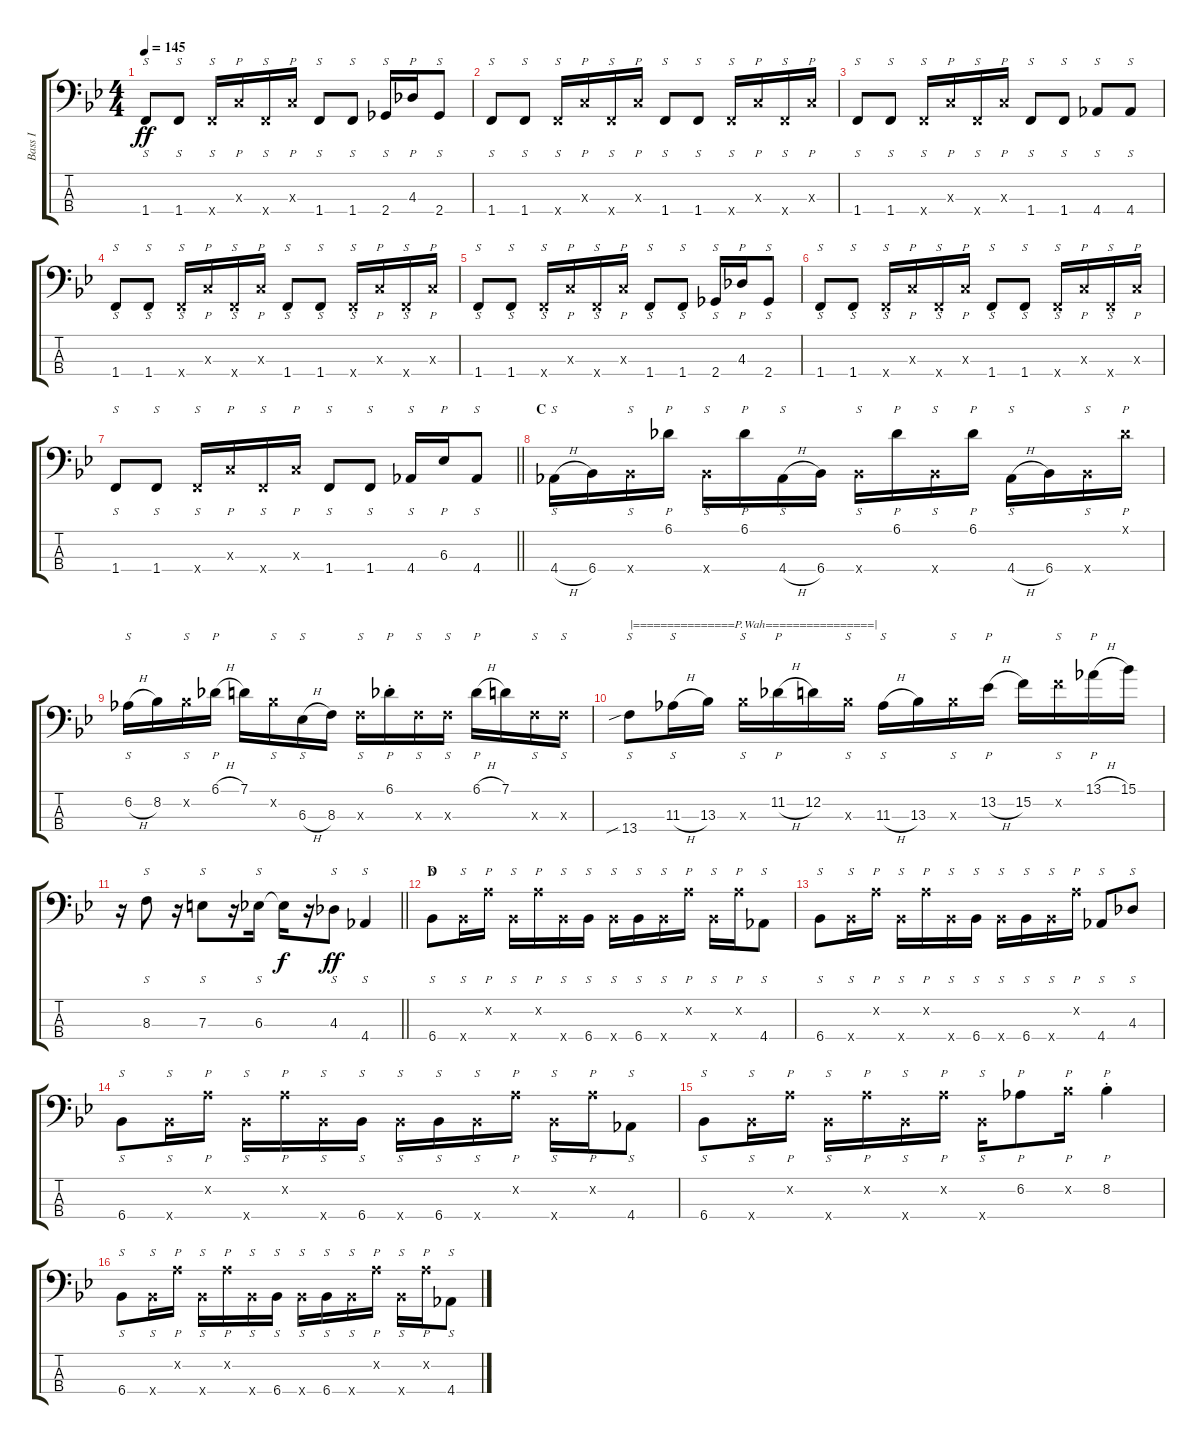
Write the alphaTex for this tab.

\track ("Bass I" "Bass I") {instrument slapbass1}
\staff {score tabs}
\tuning (G2 D2 A1 E1) {hide}
\ts (4 4)
\tempo 145
\clef f4
\ks bb
1.4.8{s dy ff} 1.4.8{s} 1.4{x}.16{s} 3.3{x}.16{p} 1.4{x}.16{s} 3.3{x}.16{p} 1.4.8{s} 1.4.8{s} 2.4.16{s} 4.3.16{p} 2.4.8{s} |
1.4.8{s} 1.4.8{s} 1.4{x}.16{s} 3.3{x}.16{p} 1.4{x}.16{s} 3.3{x}.16{p} 1.4.8{s} 1.4.8{s} 1.4{x}.16{s} 3.3{x}.16{p} 1.4{x}.16{s} 3.3{x}.16{p} |
1.4.8{s} 1.4.8{s} 1.4{x}.16{s} 3.3{x}.16{p} 1.4{x}.16{s} 3.3{x}.16{p} 1.4.8{s} 1.4.8{s} 4.4.8{s} 4.4.8{s} |
1.4.8{s} 1.4.8{s} 1.4{x}.16{s} 3.3{x}.16{p} 1.4{x}.16{s} 3.3{x}.16{p} 1.4.8{s} 1.4.8{s} 1.4{x}.16{s} 3.3{x}.16{p} 1.4{x}.16{s} 3.3{x}.16{p} |
1.4.8{s} 1.4.8{s} 1.4{x}.16{s} 3.3{x}.16{p} 1.4{x}.16{s} 3.3{x}.16{p} 1.4.8{s} 1.4.8{s} 2.4.16{s} 4.3.16{p} 2.4.8{s} |
1.4.8{s} 1.4.8{s} 1.4{x}.16{s} 3.3{x}.16{p} 1.4{x}.16{s} 3.3{x}.16{p} 1.4.8{s} 1.4.8{s} 1.4{x}.16{s} 3.3{x}.16{p} 1.4{x}.16{s} 3.3{x}.16{p} |
\barLineRight lightlight
1.4.8{s} 1.4.8{s} 1.4{x}.16{s} 3.3{x}.16{p} 1.4{x}.16{s} 3.3{x}.16{p} 1.4.8{s} 1.4.8{s} 4.4.16{s} 6.3.16{p} 4.4.8{s} |
\section ("" "C")
4.4{h}.16{s} 6.4.16 6.4{x}.16{s} 6.1.16{p} 6.4{x}.16{s} 6.1.16{p} 4.4{h}.16{s} 6.4.16 6.4{x}.16{s} 6.1.16{p} 6.4{x}.16{s} 6.1.16{p} 4.4{h}.16{s} 6.4.16 6.4{x}.16{s} 6.1{x}.16{p} |
6.2{h}.16{s} 8.2.16 8.2{x}.16{s} 6.1{h}.16{p} 7.1.16 8.2{x}.16{s} 6.3{h}.16{s} 8.3.16 8.3{x}.16{s} 6.1{st}.16{p} 8.3{x}.16{s} 8.3{x}.16{s} 6.1{h}.16{p} 7.1.16 8.3{x}.16{s} 8.3{x}.16{s} |
13.4{sib}.8{s txt "|===============P.Wah================|" balance 1} 11.3{h}.16{s} 13.3.16 13.3{x}.16{s} 11.2{h}.16{p} 12.2.16 13.3{x}.16{s} 11.3{h}.16{s} 13.3.16 13.3{x}.16{s} 13.2{h}.16{p} 15.2.16 15.2{x}.16{s} 13.1{h}.16{p} 15.1.16 |
\barLineRight lightlight
r.16{balance 8} 8.3.8{s} r.16 7.3.8{s} r.16 6.3.16{s} 6.3{t}.16{dy f} r.16 4.3.8{s dy ff} 4.4.4{s} |
\section ("" "D")
6.4.8{s} 6.4{x}.16{s} 7.2{x}.16{p} 6.4{x}.16{s} 7.2{x}.16{p} 6.4{x}.16{s} 6.4.16{s} 6.4{x}.16{s} 6.4.16{s} 6.4{x}.16{s} 7.2{x}.16{p} 6.4{x}.16{s} 7.2{x}.16{p} 4.4.8{s} |
6.4.8{s} 6.4{x}.16{s} 7.2{x}.16{p} 6.4{x}.16{s} 7.2{x}.16{p} 6.4{x}.16{s} 6.4.16{s} 6.4{x}.16{s} 6.4.16{s} 6.4{x}.16{s} 7.2{x}.16{p} 4.4.8{s} 4.3.8{s} |
6.4.8{s} 6.4{x}.16{s} 7.2{x}.16{p} 6.4{x}.16{s} 7.2{x}.16{p} 6.4{x}.16{s} 6.4.16{s} 6.4{x}.16{s} 6.4.16{s} 6.4{x}.16{s} 7.2{x}.16{p} 6.4{x}.16{s} 7.2{x}.16{p} 4.4.8{s} |
6.4.8{s} 6.4{x}.16{s} 7.2{x}.16{p} 6.4{x}.16{s} 7.2{x}.16{p} 6.4{x}.16{s} 7.2{x}.16{p} 6.4{x}.16{s} 6.2.8{p} 8.2{x}.16{p} 8.2{st}.4{p} |
6.4.8{s} 6.4{x}.16{s} 7.2{x}.16{p} 6.4{x}.16{s} 7.2{x}.16{p} 6.4{x}.16{s} 6.4.16{s} 6.4{x}.16{s} 6.4.16{s} 6.4{x}.16{s} 7.2{x}.16{p} 6.4{x}.16{s} 7.2{x}.16{p} 4.4.8{s}
